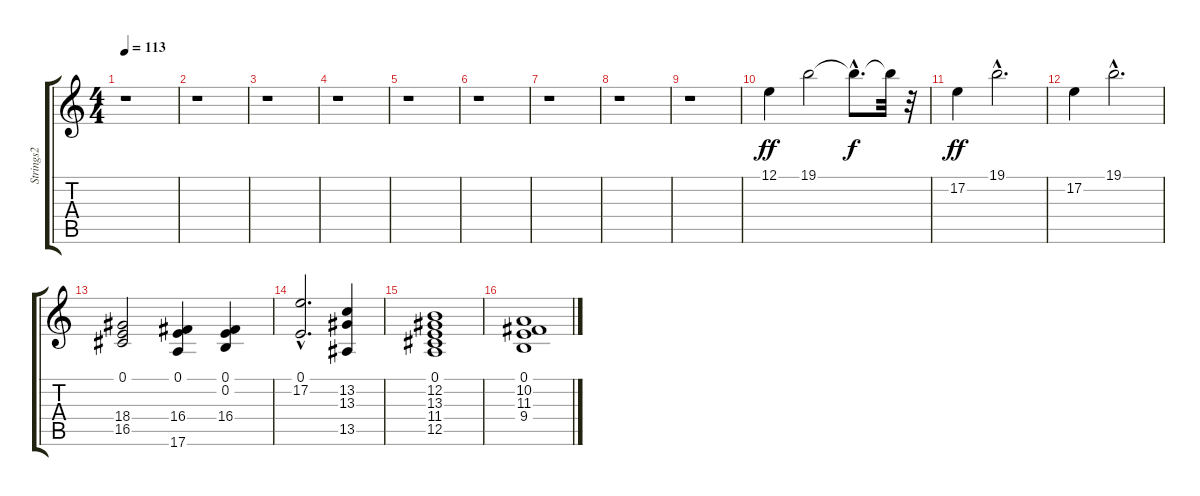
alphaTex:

\track ("Strings2" "Strings2") {instrument stringensemble2}
\staff {score tabs}
\tuning (E4 B3 G3 D3 A2 E2) {hide}
\ts (4 4)
\tempo 113
\clef g2
\ks c
r.1{dy f} |
r.1 |
r.1 |
r.1 |
r.1 |
r.1 |
r.1 |
r.1 |
r.1 |
12.1.4{dy ff} 19.1.2 19.1{hac t}.8{d dy f} 19.1{t}.32 r.32 |
17.2.4{dy ff} 19.1{hac}.2{d} |
17.2.4 19.1{hac}.2{d} |
(0.1 18.4 16.5).2 (0.1 16.4 17.6).4 (0.1 0.2 16.4).4 |
(0.1{hac} 17.2{hac}).2{d} (13.2 13.3 13.5).4 |
(0.1 12.2 13.3 11.4 12.5).1 |
(0.1 10.2 11.3 9.4).1
